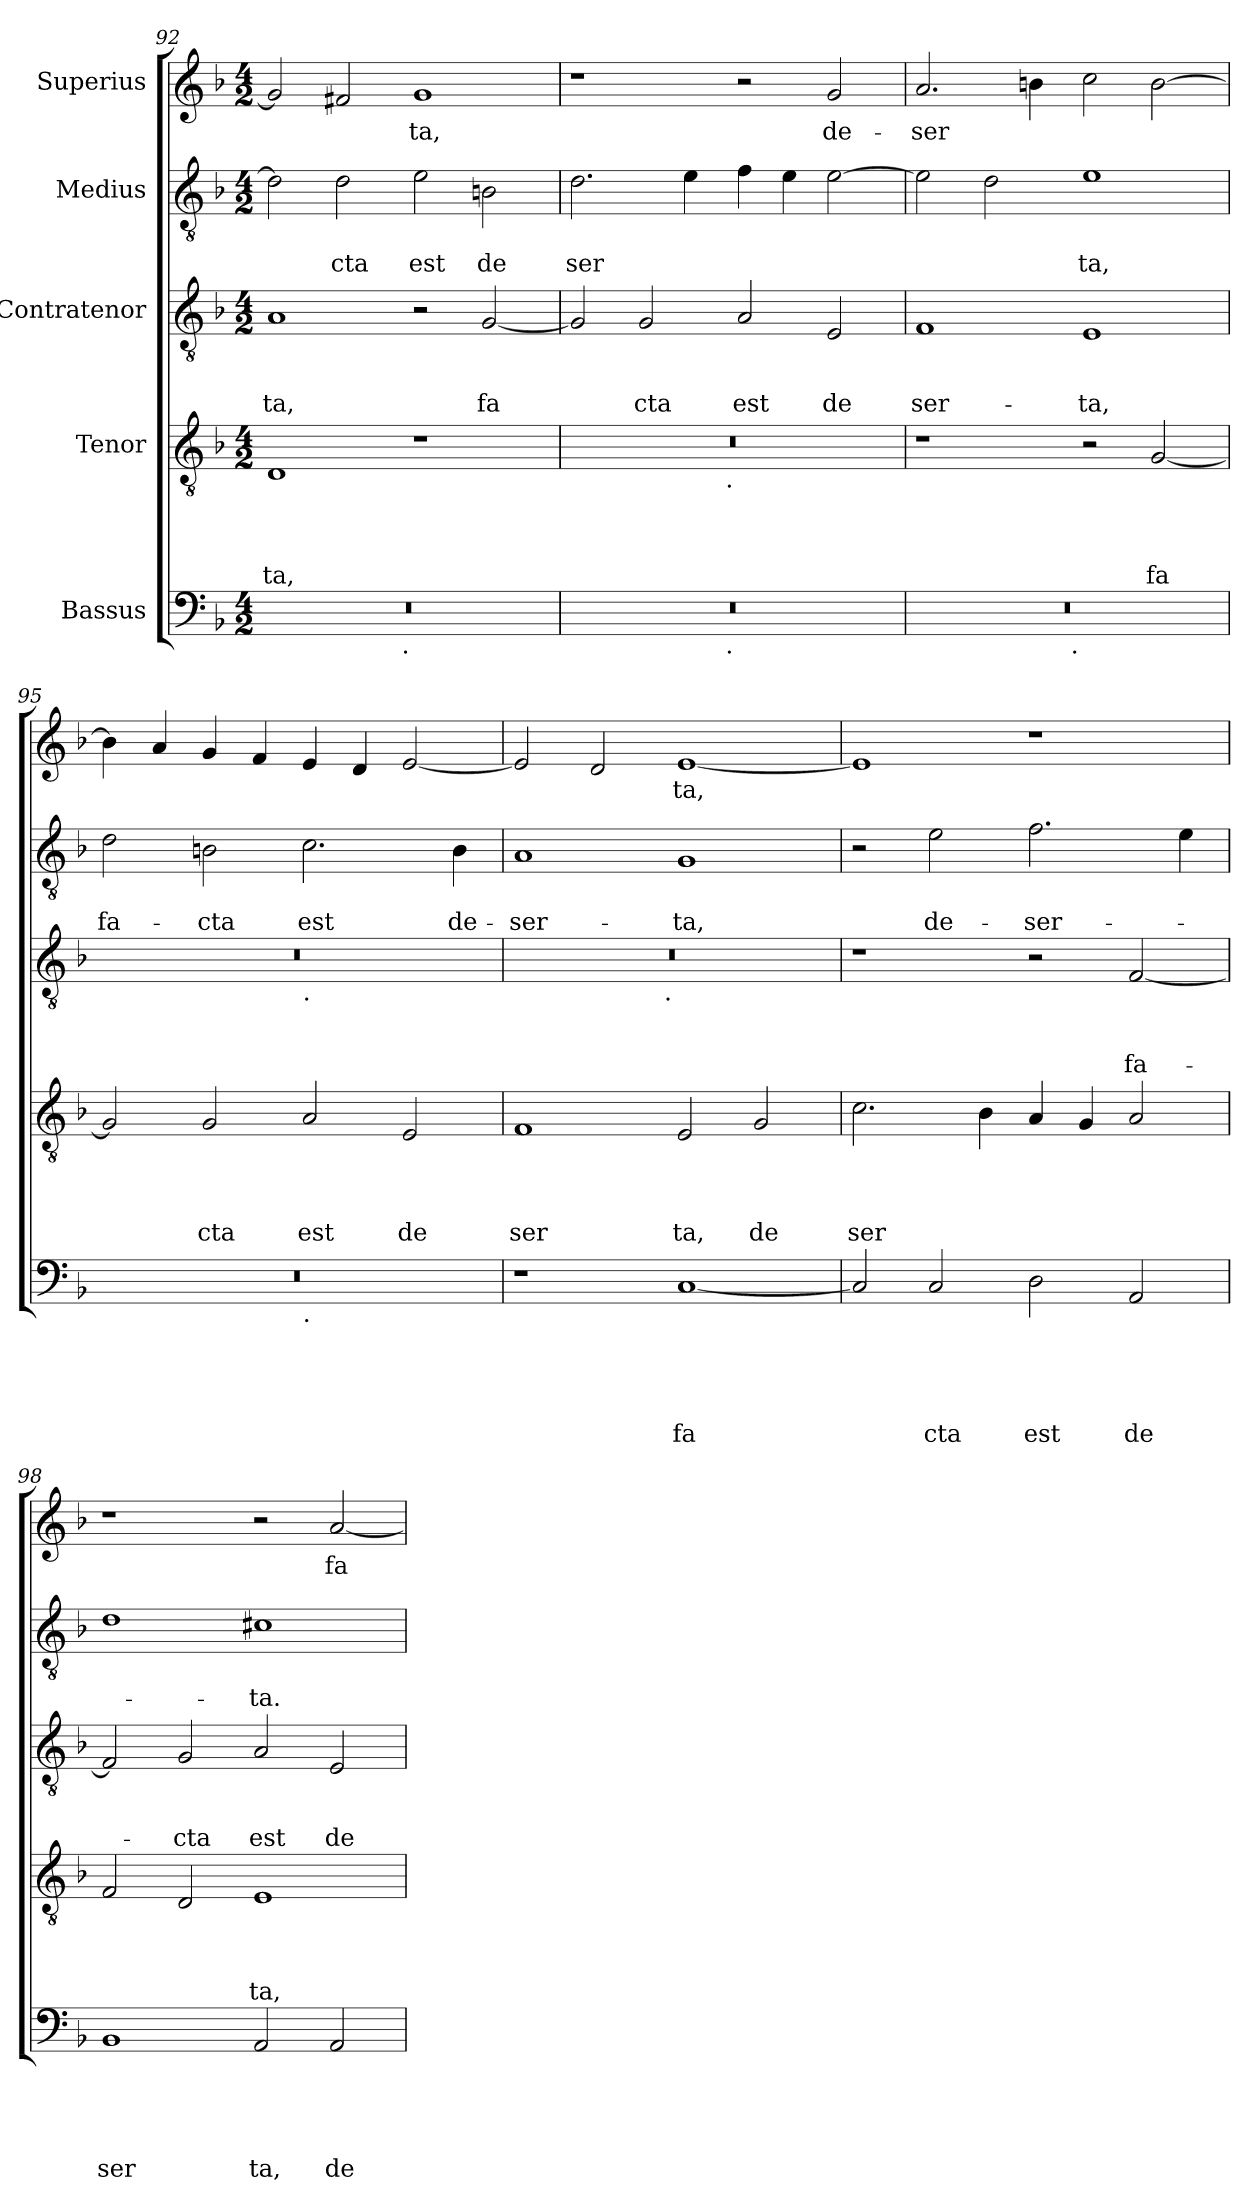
**kern	**text	**text	**text	**text	**text	**kern	**text	**text	**text	**text	**kern	**text	**text	**text	**kern	**text	**text	**kern	**text
*part5	*part5	*part5	*part5	*part5	*part5	*part4	*part4	*part4	*part4	*part4	*part3	*part3	*part3	*part3	*part2	*part2	*part2	*part1	*part1
*staff5	*staff5	*staff5	*staff5	*staff5	*staff5	*staff4	*staff4	*staff4	*staff4	*staff4	*staff3	*staff3	*staff3	*staff3	*staff2	*staff2	*staff2	*staff1	*staff1
*I"Bassus	*	*	*	*	*	*I"Tenor	*	*	*	*	*I"Contratenor	*	*	*	*I"Medius	*	*	*I"Superius	*
*clefF4	*	*	*	*	*	*clefGv2	*	*	*	*	*clefGv2	*	*	*	*clefGv2	*	*	*clefG2	*
*ITrd-3c-5	*	*	*	*	*	*	*	*	*	*	*ITrd-3c-5	*	*	*	*ITrd-3c-5	*	*	*ITrd-3c-5	*
*k[b-e-]	*	*	*	*	*	*k[b-]	*	*	*	*	*k[b-e-]	*	*	*	*k[b-e-]	*	*	*k[b-e-]	*
*B-:	*	*	*	*	*	*F:	*	*	*	*	*B-:	*	*	*	*B-:	*	*	*B-:	*
*M4/2	*	*	*	*	*	*M4/2	*	*	*	*	*M4/2	*	*	*	*M4/2	*	*	*M4/2	*
=92	=92	=92	=92	=92	=92	=92	=92	=92	=92	=92	=92	=92	=92	=92	=92	=92	=92	=92	=92
!	!	!	!	!	!	!	!	!	!	!LO:LY:b	!	!	!	!LO:LY:b	!	!	!	!	!
*^	*	*	*	*	*	*	*	*	*	*	*	*	*	*	*	*	*	*	*
0r	2ryy	.	.	.	.	.	1D	.	.	.	-ta,	1d	.	.	ta,	2g\]	.	.	2cc/]	.
!	!	!	!	!	!	!	!	!	!	!	!	!	!	!	!	!	!	!LO:LY:b	!	!
.	4...ryy	.	.	.	.	.	.	.	.	.	.	.	.	.	.	2g\	.	cta	2bn/	.
!	!LO:TX:b:t=.	!	!	!	!	!	!	!	!	!	!	!	!	!	!	!	!	!	!	!
.	1ryy	.	.	.	.	.	.	.	.	.	.	.	.	.	.	.	.	.	.	.
!	!	!	!	!	!	!	!	!	!	!	!	!	!	!	!	!	!	!LO:LY:b	!	!LO:LY:b
.	.	.	.	.	.	.	1r	.	.	.	.	2r	.	.	.	2a\	.	est	1cc	-ta,
!	!	!	!	!	!	!	!	!	!	!	!	!	!	!	!LO:LY:b	!	!	!LO:LY:b	!	!
.	.	.	.	.	.	.	.	.	.	.	.	[<2c/	.	.	fa	2en\	.	de	.	.
.	32ryy	.	.	.	.	.	.	.	.	.	.	.	.	.	.	.	.	.	.	.
=93	=93	=93	=93	=93	=93	=93	=93	=93	=93	=93	=93	=93	=93	=93	=93	=93	=93	=93	=93	=93
!	!	!	!	!	!	!	!	!	!	!	!	!	!	!	!	!	!	!LO:LY:b	!	!
*	*	*	*	*	*	*	*^	*	*	*	*	*	*	*	*	*	*	*	*	*
0r	2ryy	.	.	.	.	.	0r	2ryy	.	.	.	.	2c/]	.	.	.	2.g\	.	ser	1r	.
!	!	!	!	!	!	!	!	!	!	!	!	!	!	!	!	!LO:LY:b	!	!	!	!	!
.	4...ryy	.	.	.	.	.	.	4...ryy	.	.	.	.	2c/	.	.	cta	.	.	.	.	.
.	.	.	.	.	.	.	.	.	.	.	.	.	.	.	.	.	4a\	.	.	.	.
!	!	!	!	!	!	!	!	!LO:TX:b:t=.	!	!	!	!	!	!	!	!	!	!	!	!	!
!	!LO:TX:b:t=.	!	!	!	!	!	!	!	!	!	!	!	!	!	!	!	!	!	!	!	!
.	1ryy	.	.	.	.	.	.	1ryy	.	.	.	.	.	.	.	.	.	.	.	.	.
!	!	!	!	!	!	!	!	!	!	!	!	!	!	!	!	!LO:LY:b	!	!	!	!	!
.	.	.	.	.	.	.	.	.	.	.	.	.	2d/	.	.	est	4b-\	.	.	2r	.
.	.	.	.	.	.	.	.	.	.	.	.	.	.	.	.	.	4a\	.	.	.	.
!	!	!	!	!	!	!	!	!	!	!	!	!	!	!	!	!LO:LY:b	!	!	!	!	!LO:LY:b
.	.	.	.	.	.	.	.	.	.	.	.	.	2A/	.	.	de	[<2a\	.	.	2cc/	de-
.	32ryy	.	.	.	.	.	.	32ryy	.	.	.	.	.	.	.	.	.	.	.	.	.
!!LO:LB:g=z
=94	=94	=94	=94	=94	=94	=94	=94	=94	=94	=94	=94	=94	=94	=94	=94	=94	=94	=94	=94	=94	=94
!	!	!	!	!	!	!	!	!	!	!	!	!	!	!	!	!LO:LY:b	!	!	!	!	!LO:LY:b
*	*	*	*	*	*	*	*v	*v	*	*	*	*	*	*	*	*	*	*	*	*	*
0r	2ryy	.	.	.	.	.	1r	.	.	.	.	1B-	.	.	ser-	2a\]	.	.	2.dd/	-ser
.	4...ryy	.	.	.	.	.	.	.	.	.	.	.	.	.	.	2g\	.	.	.	.
.	.	.	.	.	.	.	.	.	.	.	.	.	.	.	.	.	.	.	4een\	.
!	!LO:TX:b:t=.	!	!	!	!	!	!	!	!	!	!	!	!	!	!	!	!	!	!	!
.	1ryy	.	.	.	.	.	.	.	.	.	.	.	.	.	.	.	.	.	.	.
!	!	!	!	!	!	!	!	!	!	!	!	!	!	!	!LO:LY:b	!	!	!LO:LY:b	!	!
.	.	.	.	.	.	.	2r	.	.	.	.	1A	.	.	-ta,	1a	.	ta,	2ff\	.
!	!	!	!	!	!	!	!	!	!	!	!LO:LY:b	!	!	!	!	!	!	!	!	!
.	.	.	.	.	.	.	[<2G/	.	.	.	fa	.	.	.	.	.	.	.	[>2ee\	.
.	32ryy	.	.	.	.	.	.	.	.	.	.	.	.	.	.	.	.	.	.	.
=95	=95	=95	=95	=95	=95	=95	=95	=95	=95	=95	=95	=95	=95	=95	=95	=95	=95	=95	=95	=95
!	!	!	!	!	!	!	!	!	!	!	!	!	!	!	!	!	!	!LO:LY:b	!	!
*	*	*	*	*	*	*	*	*	*	*	*	*^	*	*	*	*	*	*	*	*
0r	1ryy	.	.	.	.	.	2G/]	.	.	.	.	0r	1ryy	.	.	.	2g\	.	fa-	4ee\]	.
.	.	.	.	.	.	.	.	.	.	.	.	.	.	.	.	.	.	.	.	4dd/	.
!	!	!	!	!	!	!	!	!	!	!	!LO:LY:b	!	!	!	!	!	!	!	!LO:LY:b	!	!
.	.	.	.	.	.	.	2G/	.	.	.	cta	.	.	.	.	.	2en\	.	-cta	4cc/	.
.	.	.	.	.	.	.	.	.	.	.	.	.	.	.	.	.	.	.	.	4b-/	.
!	!	!	!	!	!	!	!	!	!	!	!	!	!LO:TX:b:t=.	!	!	!	!	!	!	!	!
!	!LO:TX:b:t=.	!	!	!	!	!	!	!	!	!	!	!	!	!	!	!	!	!	!	!	!
!	!	!	!	!	!	!	!	!	!	!	!LO:LY:b	!	!	!	!	!	!	!	!LO:LY:b	!	!
.	1ryy	.	.	.	.	.	2A/	.	.	.	est	.	1ryy	.	.	.	2.f\	.	est	4a/	.
.	.	.	.	.	.	.	.	.	.	.	.	.	.	.	.	.	.	.	.	4g/	.
!	!	!	!	!	!	!	!	!	!	!	!LO:LY:b	!	!	!	!	!	!	!	!	!	!
.	.	.	.	.	.	.	2E/	.	.	.	de	.	.	.	.	.	.	.	.	[<2a/	.
!	!	!	!	!	!	!	!	!	!	!	!	!	!	!	!	!	!	!	!LO:LY:b	!	!
.	.	.	.	.	.	.	.	.	.	.	.	.	.	.	.	.	4e\	.	de-	.	.
=96	=96	=96	=96	=96	=96	=96	=96	=96	=96	=96	=96	=96	=96	=96	=96	=96	=96	=96	=96	=96	=96
!	!	!	!	!	!	!	!	!	!	!	!LO:LY:b	!	!	!	!	!	!	!	!LO:LY:b	!	!
*v	*v	*	*	*	*	*	*	*	*	*	*	*	*	*	*	*	*	*	*	*	*
1r	.	.	.	.	.	1F	.	.	.	ser	0r	2ryy	.	.	.	1d	.	-ser-	2a/]	.
.	.	.	.	.	.	.	.	.	.	.	.	4...ryy	.	.	.	.	.	.	2g/	.
!	!	!	!	!	!	!	!	!	!	!	!	!LO:TX:b:t=.	!	!	!	!	!	!	!	!
.	.	.	.	.	.	.	.	.	.	.	.	1ryy	.	.	.	.	.	.	.	.
!	!	!	!	!	!LO:LY:b	!	!	!	!	!LO:LY:b	!	!	!	!	!	!	!	!LO:LY:b	!	!LO:LY:b
[<1F	.	.	.	.	fa	2E/	.	.	.	ta,	.	.	.	.	.	1c	.	-ta,	[<1a	ta,
!	!	!	!	!	!	!	!	!	!	!LO:LY:b	!	!	!	!	!	!	!	!	!	!
.	.	.	.	.	.	2G/	.	.	.	de	.	.	.	.	.	.	.	.	.	.
.	.	.	.	.	.	.	.	.	.	.	.	32ryy	.	.	.	.	.	.	.	.
=97	=97	=97	=97	=97	=97	=97	=97	=97	=97	=97	=97	=97	=97	=97	=97	=97	=97	=97	=97	=97
!	!	!	!	!	!	!	!	!	!	!LO:LY:b	!	!	!	!	!	!	!	!	!	!
*	*	*	*	*	*	*	*	*	*	*	*v	*v	*	*	*	*	*	*	*	*
2F/]	.	.	.	.	.	2.c\	.	.	.	ser	1r	.	.	.	2r	.	.	1a]	.
!	!	!	!	!	!LO:LY:b	!	!	!	!	!	!	!	!	!	!	!	!LO:LY:b	!	!
2F/	.	.	.	.	cta	.	.	.	.	.	.	.	.	.	2a\	.	de-	.	.
.	.	.	.	.	.	4B-\	.	.	.	.	.	.	.	.	.	.	.	.	.
!	!	!	!	!	!LO:LY:b	!	!	!	!	!	!	!	!	!	!	!	!LO:LY:b	!	!
2G\	.	.	.	.	est	4A/	.	.	.	.	2r	.	.	.	2.b-\	.	-ser-	1r	.
.	.	.	.	.	.	4G/	.	.	.	.	.	.	.	.	.	.	.	.	.
!	!	!	!	!	!LO:LY:b	!	!	!	!	!	!	!	!	!LO:LY:b	!	!	!	!	!
2D/	.	.	.	.	de	2A/	.	.	.	.	[<2B-/	.	.	fa-	.	.	.	.	.
.	.	.	.	.	.	.	.	.	.	.	.	.	.	.	4a\	.	.	.	.
=98	=98	=98	=98	=98	=98	=98	=98	=98	=98	=98	=98	=98	=98	=98	=98	=98	=98	=98	=98
!	!	!	!	!	!LO:LY:b	!	!	!	!	!	!	!	!	!	!	!	!	!	!
1E-	.	.	.	.	ser	2F/	.	.	.	.	2B-/]	.	.	.	1g	.	.	1r	.
!	!	!	!	!	!	!	!	!	!	!	!	!	!	!LO:LY:b	!	!	!	!	!
.	.	.	.	.	.	2D/	.	.	.	.	2c/	.	.	-cta	.	.	.	.	.
!	!	!	!	!	!LO:LY:b	!	!	!	!	!LO:LY:b	!	!	!	!LO:LY:b	!	!	!LO:LY:b	!	!
2D/	.	.	.	.	ta,	1E	.	.	.	ta,	2d/	.	.	est	1f#X	.	-ta.	2r	.
!	!	!	!	!	!LO:LY:b	!	!	!	!	!	!	!	!	!LO:LY:b	!	!	!	!	!LO:LY:b
2D/	.	.	.	.	de	.	.	.	.	.	2A/	.	.	de-	.	.	.	[<2dd/	fa
=	=	=	=	=	=	=	=	=	=	=	=	=	=	=	=	=	=	=	=
*-	*-	*-	*-	*-	*-	*-	*-	*-	*-	*-	*-	*-	*-	*-	*-	*-	*-	*-	*-
